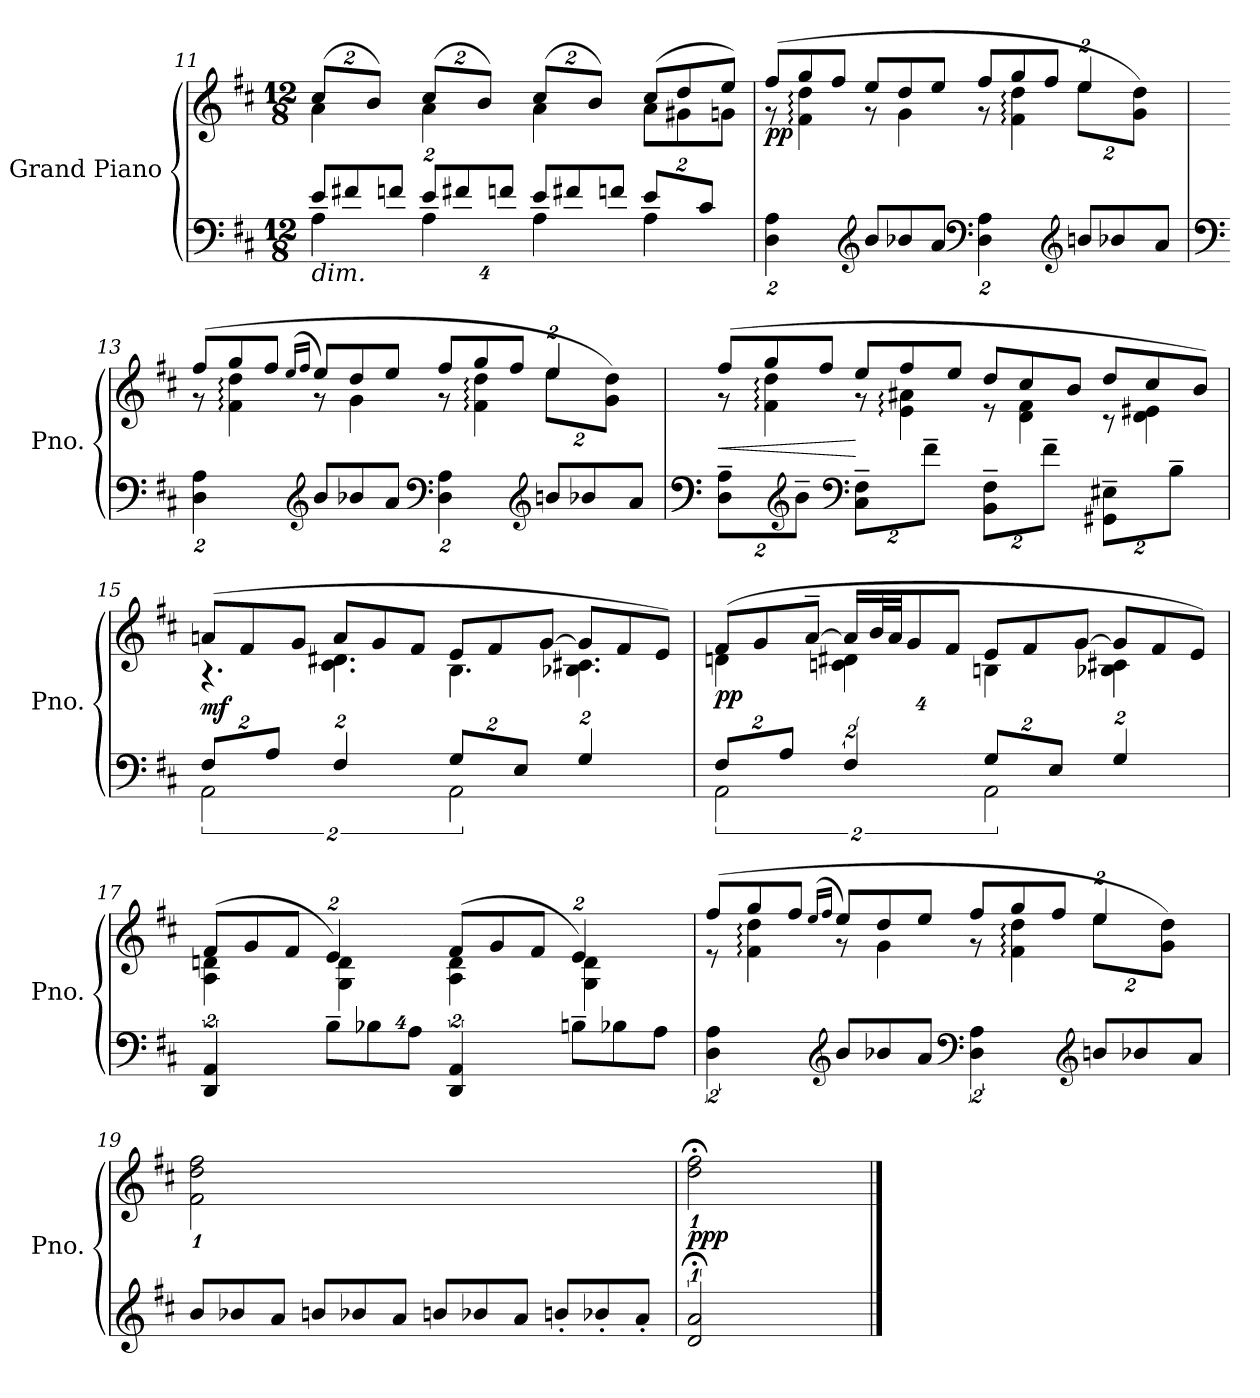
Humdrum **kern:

**kern	**kern	**dynam
*part1	*part1	*part1
*staff2	*staff1	*staff1/2
*I"Grand Piano	*	*
*I'Pno.	*	*
!!LO:LB:g=z
*clefF4	*clefG2	*
*k[f#c#]	*k[f#c#]	*
*M12/8	*M12/8	*
=11	=11	=11
*^	*	*
*	*	*Xbrackettup	*
*	*	*^	*
!LO:TX:b:i:t=dim.	!	!	!	!
8e/L	8%3A\	(>16%3cc#/L	8%3a\	.
8f#X/	.	.	.	.
.	.	16%3b/J)	.	.
8fn/J	.	.	.	.
8e/L	8%3A\	(>16%3cc#/L	8%3a\	.
8f#X/	.	.	.	.
.	.	16%3b/J)	.	.
8fn/J	.	.	.	.
8e/L	8%3A\	(>16%3cc#/L	8%3a\	.
8f#X/	.	.	.	.
.	.	16%3b/J)	.	.
8fn/J	.	.	.	.
*Xbrackettup	*	*	*	*
16%3e/L	8%3A\	(>8cc#/L	8a\L	.
.	.	8dd/	8g#X\	.
16%3c#/J	.	.	.	.
.	.	8ee/J)	8gn\J	.
*v	*v	*	*	*
=12	=12	=12	=12
!	!	!	!LO:DY:b
8%3D\ 8%3A\	(<8ff#/L	8r	pp
.	8gg/	4f#\: 4dd\:	.
.	8ff#/J	.	.
*clefG2	*	*	*
8b/L	8ee/L	8r	.
8b-X/	8dd/	4g\	.
8a/J	8ee/J	.	.
*clefF4	*	*	*
8%3D\ 8%3A\	8ff#/L	8r	.
.	8gg/	4f#\: 4dd\:	.
.	8ff#/J	.	.
*clefG2	*	*	*
8bn/L	8%3ee/	16%3ee\L	.
8b-X/	.	.	.
.	.	16%3g\ 16%3dd\J)	.
8a/J	.	.	.
=13	=13	=13	=13
*clefF4	*	*	*
8%3D\ 8%3A\	(<8ff#/L	8r	.
.	8gg/	4f#\: 4dd\:	.
.	8ff#/J	.	.
*clefG2	*	*	*
.	(>16qee/LL	.	.
.	16qff#/JJ	.	.
8b/L	8ee/L)	8r	.
8b-X/	8dd/	4g\	.
8a/J	8ee/J	.	.
*clefF4	*	*	*
8%3D\ 8%3A\	8ff#/L	8r	.
.	8gg/	4f#\: 4dd\:	.
.	8ff#/J	.	.
*clefG2	*	*	*
8bn/L	8%3ee/	16%3ee\L	.
8b-X/	.	.	.
.	.	16%3g\ 16%3dd\J)	.
8a/J	.	.	.
!!LO:PB:g=z	!!
=14	=14	=14	=14
*clefF4	*	*	*
!	!	!	!LO:HP:b
16%3D\~ 16%3A\~L	(>8ff#/L	8r	<
.	8gg/	4f#\: 4dd\:	.
*clefG2	*	*	*
16%3b~\J	.	.	.
.	8ff#/J	.	.
*clefF4	*	*	*
16%3C#\~ 16%3F#\~L	8ee/L	8r	[
.	8ff#/	4e\: 4a#X\:	.
16%3f#~\J	.	.	.
.	8ee/J	.	.
16%3BB\~ 16%3F#\~L	8dd/L	8r	.
.	8cc#/	4d\ 4f#\	.
16%3f#~\J	.	.	.
.	8b/J	.	.
16%3GG#X\~ 16%3E#X\~L	8dd/L	8r	.
.	8cc#/	4d\ 4e#X\	.
16%3B~\J	.	.	.
.	8b/J)	.	.
=15	=15	=15	=15
*^	*	*	*
*	*brackettup	*	*	*
!	!	!	!	!LO:DY:b
16%3F#/L	4%3AA\	(>8an/L	4.r	mf
.	.	8f#/	.	.
16%3A/J	.	.	.	.
.	.	8g/J	.	.
8%3F#/	.	8a/L	4.c#\ 4.d#X\	.
.	.	8g/	.	.
.	.	8f#/J	.	.
*Xbrackettup	*	*	*	*
16%3G/L	4%3AA\	8e/L	4.B\	.
.	.	8f#/	.	.
16%3E/J	.	.	.	.
.	.	[8g/J	.	.
8%3G/	.	8g/L]	4.B-X\ 4.c#X\	.
.	.	8f#/	.	.
.	.	8e/J)	.	.
!!LO:LB:g=z	!!
=16	=16	=16	=16	=16
*	*brackettup	*	*	*
!	!	!	!	!LO:DY:b
16%3F#/L	4%3AA\	(>8f#/L	8%3dn\	pp
.	.	8g/	.	.
16%3A/J	.	.	.	.
.	.	[8a~/J	.	.
8%3F#/	.	16a/LL]	8%3cn\ 8%3d#X\	.
.	.	32b/L	.	.
.	.	32a/JJ	.	.
.	.	8g/	.	.
.	.	8f#/J	.	.
*Xbrackettup	*	*	*	*
16%3G/L	4%3AA\	8e/L	8%3Bn\	.
.	.	8f#/	.	.
16%3E/J	.	.	.	.
.	.	[8g/J	.	.
8%3G/	.	8g/L]	8%3B-X\ 8%3c#X\	.
.	.	8f#/	.	.
.	.	8e/J)	.	.
*v	*v	*	*	*
=17	=17	=17	=17
8%3DD/ 8%3AA/	(>8f#/L	8%3A\ 8%3dn\	.
.	8g/	.	.
.	8f#/J	.	.
8B~\L	8%3e/)	8%3G\ 8%3d\	.
8B-X\	.	.	.
8A\J	.	.	.
8%3DD/ 8%3AA/	(>8f#/L	8%3A\ 8%3d\	.
.	8g/	.	.
.	8f#/J	.	.
8Bn~\L	8%3e/)	8%3G\ 8%3d\	.
8B-X\	.	.	.
8A\J	.	.	.
=18	=18	=18	=18
8%3D\ 8%3A\	(<8ff#/L	8r	.
.	8gg/	4f#\: 4dd\:	.
.	8ff#/J	.	.
*clefG2	*	*	*
.	(>16qee/LL	.	.
.	16qff#/JJ	.	.
8b/L	8ee/L)	8r	.
8b-X/	8dd/	4g\	.
8a/J	8ee/J	.	.
*clefF4	*	*	*
8%3D\ 8%3A\	8ff#/L	8r	.
.	8gg/	4f#\: 4dd\:	.
.	8ff#/J	.	.
*clefG2	*	*	*
8bn/L	8%3ee/	16%3ee\L	.
8b-X/	.	.	.
.	.	16%3g\ 16%3dd\J)	.
8a/J	.	.	.
*	*v	*v	*
!!LO:LB:g=z
=19	=19	=19
8b/L	2%3f# 2%3dd 2%3ff#	.
8b-X/	.	.
8a/J	.	.
8bn/L	.	.
8b-X/	.	.
8a/J	.	.
8bn/L	.	.
8b-X/	.	.
8a/J	.	.
8bn'/L	.	.
8b-X'/	.	.
8a'/J	.	.
=20	=20	=20
!	!	!LO:DY:b
2%3d;< 2%3a;<	2%3dd;< 2%3ff#;<	ppp
==	==	==
*-	*-	*-
